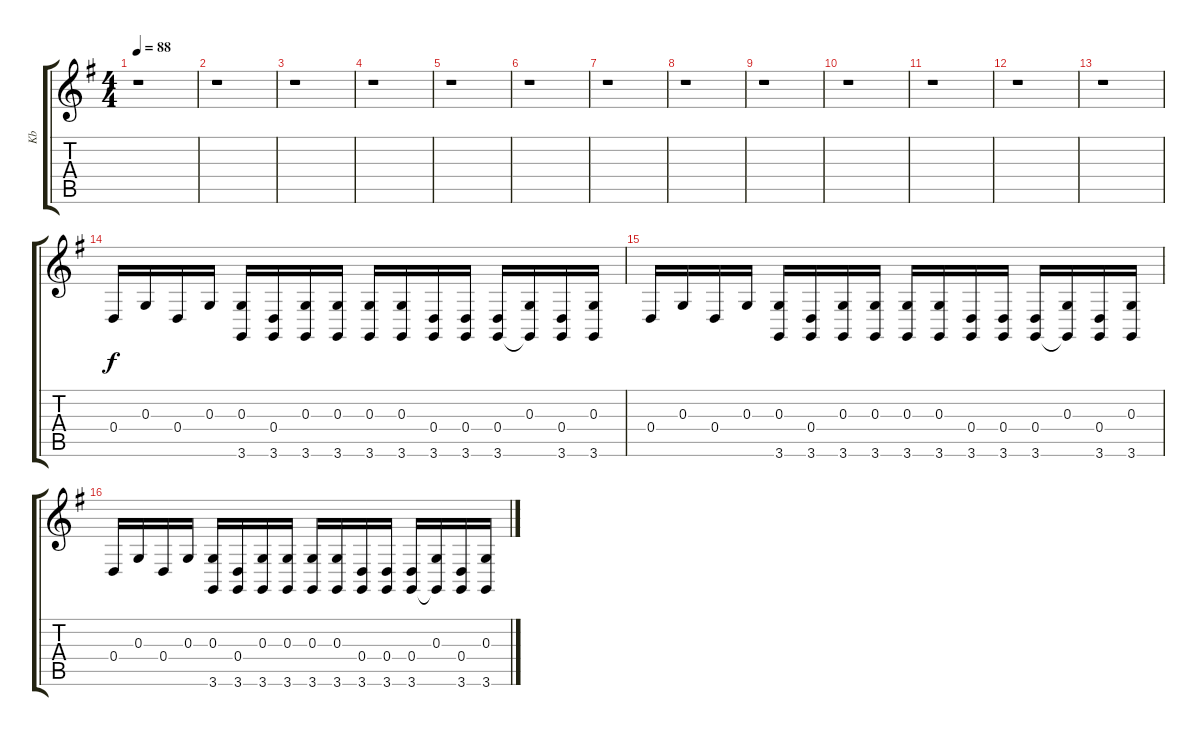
\track ("Kb" "Kb") {instrument bassoon}
\staff {score tabs}
\tuning (E4 B3 G3 D3 A2 E2) {hide}
\ts (4 4)
\tempo 88
\clef g2
\ks g
r.1{dy f} |
r.1 |
r.1 |
r.1 |
r.1 |
r.1 |
r.1 |
r.1 |
r.1 |
r.1 |
r.1 |
r.1 |
r.1 |
0.4.16 0.3.16 0.4.16 0.3.16 (0.3 3.6).16 (0.4 3.6).16 (0.3 3.6).16 (0.3 3.6).16 (0.3 3.6).16 (0.3 3.6).16 (0.4 3.6).16 (0.4 3.6).16 (0.4 3.6).16 (0.3 3.6{t}).16 (0.4 3.6).16 (0.3 3.6).16 |
0.4.16 0.3.16 0.4.16 0.3.16 (0.3 3.6).16 (0.4 3.6).16 (0.3 3.6).16 (0.3 3.6).16 (0.3 3.6).16 (0.3 3.6).16 (0.4 3.6).16 (0.4 3.6).16 (0.4 3.6).16 (0.3 3.6{t}).16 (0.4 3.6).16 (0.3 3.6).16 |
0.4.16 0.3.16 0.4.16 0.3.16 (0.3 3.6).16 (0.4 3.6).16 (0.3 3.6).16 (0.3 3.6).16 (0.3 3.6).16 (0.3 3.6).16 (0.4 3.6).16 (0.4 3.6).16 (0.4 3.6).16 (0.3 3.6{t}).16 (0.4 3.6).16 (0.3 3.6).16
